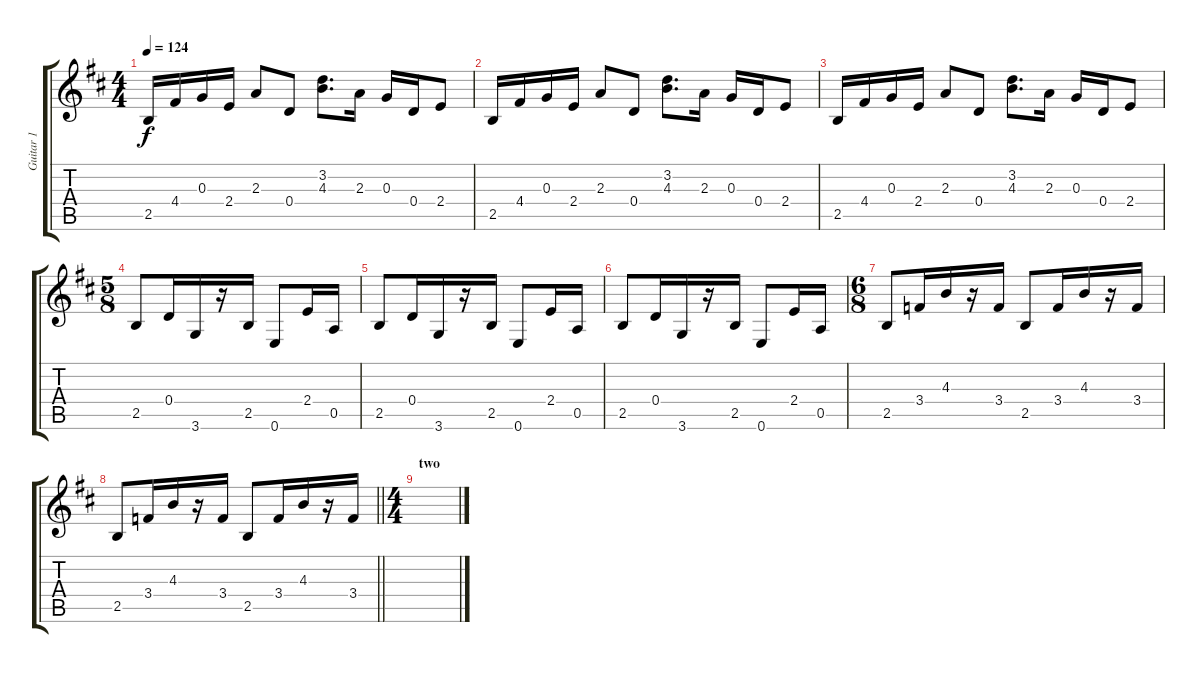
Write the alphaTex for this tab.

\track ("Guitar 1" "Guitar 1") {instrument distortionguitar}
\staff {score tabs}
\tuning (E4 B3 G3 D3 A2 E2) {hide}
\ts (4 4)
\tempo 124
\clef g2
\ks d
2.5.16{dy f} 4.4.16 0.3.16 2.4.16 2.3.8 0.4.8 (3.2 4.3).8{d} 2.3.16 0.3.16 0.4.16 2.4.8 |
2.5.16 4.4.16 0.3.16 2.4.16 2.3.8 0.4.8 (3.2 4.3).8{d} 2.3.16 0.3.16 0.4.16 2.4.8 |
2.5.16 4.4.16 0.3.16 2.4.16 2.3.8 0.4.8 (3.2 4.3).8{d} 2.3.16 0.3.16 0.4.16 2.4.8 |
\ts (5 8)
2.5.8 0.4.16 3.6.16 r.16 2.5.16 0.6.8 2.4.16 0.5.16 |
2.5.8 0.4.16 3.6.16 r.16 2.5.16 0.6.8 2.4.16 0.5.16 |
2.5.8 0.4.16 3.6.16 r.16 2.5.16 0.6.8 2.4.16 0.5.16 |
\ts (6 8)
2.5.8 3.4.16 4.3.16 r.16 3.4.16 2.5.8 3.4.16 4.3.16 r.16 3.4.16 |
\barLineRight lightlight
2.5.8 3.4.16 4.3.16 r.16 3.4.16 2.5.8 3.4.16 4.3.16 r.16 3.4.16 |
\ts (4 4)
\section ("" "two")
